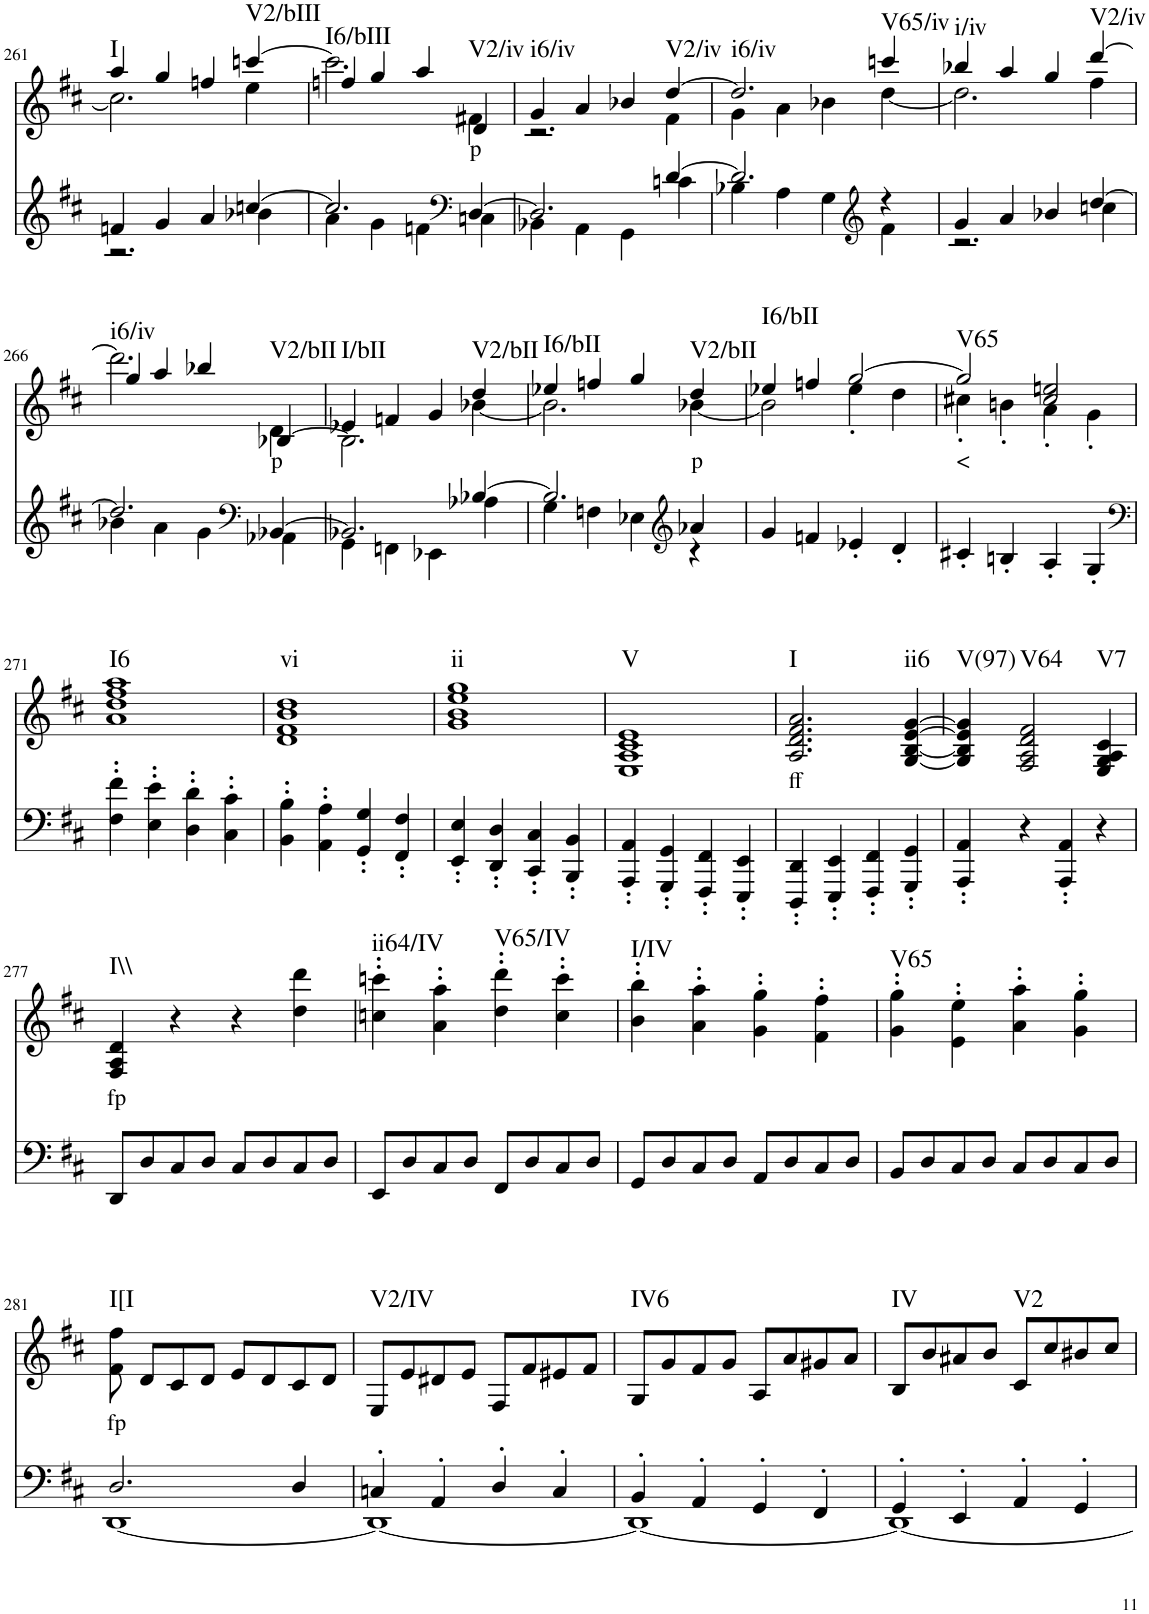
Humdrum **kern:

**kern	**kern	**text	**harte
*part2	*part1	*part1	*part1
*staff2	*staff1	*staff1	*
*I"piano	*I"piano	*	*
*I'Pno	*I'Pno	*	*
!!LO:PB:g=z
*clefG2	*clefG2	*	*
*k[f#c#]	*k[f#c#]	*	*
*M4/4	*M4/4	*	*
=261	=261	=261	=261
*^	*^	*	*
!	!	!	!	!	!LO:H:kt=I
4fn/	2.r	4aa/	2.cc\]	.	N
4g/	.	4gg/	.	.	.
4a/	.	4ffn/	.	.	.
!	!	!	!	!	!LO:H:kt=V2/bIII
[4ccn/	4b-X\	[4cccn/	4ee\	.	N
=262	=262	=262	=262	=262	=262
!	!	!	!	!	!LO:H:kt=I6/bIII
2.cc/]	4a\	4ffn/	2.ccc\]	.	N
.	4g\	4gg/	.	.	.
.	4fn\	4aa/	.	.	.
*clefF4	*	*	*	*	*
!	!	!	!	!LO:LY:b	!LO:H:kt=V2/iv
[4D/	4Cn\	4d/	4f#X\	p	N
=263	=263	=263	=263	=263	=263
!	!	!	!	!	!LO:H:kt=i6/iv
2.D/]	4BB-X\	4g/	2.r	.	N
.	4AA\	4a/	.	.	.
.	4GG\	4b-X/	.	.	.
!	!	!	!	!	!LO:H:kt=V2/iv
[4d/	4cn\	[4dd/	4f#\	.	N
=264	=264	=264	=264	=264	=264
!	!	!	!	!	!LO:H:kt=i6/iv
2.d/]	4B-X\	2.dd/]	4g\	.	N
.	4A\	.	4a\	.	.
.	4G\	.	4b-X\	.	.
*clefG2	*	*	*	*	*
!	!	!	!	!	!LO:H:kt=V65/iv
4r	4f#\	4cccn/	[4dd\	.	N
=265	=265	=265	=265	=265	=265
!	!	!	!	!	!LO:H:kt=i/iv
4g/	2.r	4bb-X/	2.dd\]	.	N
4a/	.	4aa/	.	.	.
4b-X/	.	4gg/	.	.	.
!	!	!	!	!	!LO:H:kt=V2/iv
[4dd/	4ccn\	[4ddd/	4ff#\	.	N
!!LO:LB:g=z	!!
=266	=266	=266	=266	=266	=266
!	!	!	!	!	!LO:H:kt=i6/iv
2.dd/]	4b-X\	4gg/	2.ddd\]	.	N
.	4a\	4aa/	.	.	.
.	4g\	4bb-X/	.	.	.
*clefF4	*	*	*	*	*
!	!	!	!	!LO:LY:b	!LO:H:kt=V2/bII
[4BB-X/	4AA-X\	[4B-X/	4d\	p	N
=267	=267	=267	=267	=267	=267
!	!	!	!	!	!LO:H:kt=I/bII
2.BB-X/]	4GG\	4e-X/	2.B-\]	.	N
.	4FFn\	4fn/	.	.	.
.	4EE-X\	4g/	.	.	.
!	!	!	!	!	!LO:H:kt=V2/bII
[4B-X/	4A-X\	4dd/	[4b-X\	.	N
=268	=268	=268	=268	=268	=268
!	!	!	!	!	!LO:H:kt=I6/bII
2.B-/]	4G\	4ee-X/	2.b-\]	.	N
.	4Fn\	4ffn/	.	.	.
.	4E-X\	4gg/	.	.	.
*clefG2	*	*	*	*	*
!	!	!	!	!LO:LY:b	!LO:H:kt=V2/bII
4a-X/	4r	4dd/	[4b-X\	p	N
=269	=269	=269	=269	=269	=269
!	!	!	!	!	!LO:H:kt=I6/bII
*v	*v	*	*	*	*
4g/	4ee-X/	2b-\]	.	N
4fn/	4ffn/	.	.	.
4e-X'/	[2gg/	4ee-'\	.	.
4d'/	.	4dd\	.	.
=270	=270	=270	=270	=270
!	!	!	!LO:LY:b	!LO:H:kt=V65
4c#X'/	2gg/]	4cc#X'\	<	N
4Bn'/	.	4bn'\	.	.
4A'/	2cc#/ 2een/	4a'\	.	.
4G'/	.	4g'\	.	.
*	*v	*v	*	*
!!LO:LB:g=z
=271	=271	=271	=271
*clefF4	*	*	*
*	*^	*	*
!	!	!	!	!LO:H:kt=I6
*	*v	*v	*	*
4F#\' 4f#\'	1a 1dd 1ff# 1aa	.	N
4E\' 4e\'	.	.	.
4D\' 4d\'	.	.	.
4C#\' 4c#\'	.	.	.
=272	=272	=272	=272
!	!	!	!LO:H:kt=vi
4BB\' 4B\'	1d 1f# 1b 1dd	.	N
4AA\' 4A\'	.	.	.
4GG/' 4G/'	.	.	.
4FF#/' 4F#/'	.	.	.
=273	=273	=273	=273
!	!	!	!LO:H:kt=ii
4EE/' 4E/'	1g 1b 1ee 1gg	.	N
4DD/' 4D/'	.	.	.
4CC#/' 4C#/'	.	.	.
4BBB/' 4BB/'	.	.	.
=274	=274	=274	=274
!	!	!	!LO:H:kt=V
4AAA/' 4AA/'	1E 1A 1c# 1e	.	N
4GGG/' 4GG/'	.	.	.
4FFF#/' 4FF#/'	.	.	.
4EEE/' 4EE/'	.	.	.
=275	=275	=275	=275
!	!	!LO:LY:b	!LO:H:kt=I
4DDD/' 4DD/'	2.A/ 2.d/ 2.f#/ 2.a/	ff	N
4EEE/' 4EE/'	.	.	.
4FFF#/' 4FF#/'	.	.	.
!	!	!	!LO:H:kt=ii6
4GGG/' 4GG/'	[4G/ [4B/ [4e/ [4g/	.	N
=276	=276	=276	=276
!	!	!	!LO:H:kt=V(97)
4AAA/' 4AA/'	4G/] 4B/] 4e/] 4g/]	.	N
!	!	!	!LO:H:kt=V64
4r	2F#/ 2A/ 2d/ 2f#/	.	N
4AAA/' 4AA/'	.	.	.
!	!	!	!LO:H:kt=V7
4r	4E/ 4G/ 4A/ 4c#/	.	N
!!LO:LB:g=z
=277	=277	=277	=277
!	!	!LO:LY:b	!LO:H:kt=I\\
8DD/L	4F#/ 4A/ 4d/	fp	N
8D/	.	.	.
8C#/	4r	.	.
8D/J	.	.	.
8C#/L	4r	.	.
8D/	.	.	.
8C#/	4dd\ 4ddd\	.	.
8D/J	.	.	.
=278	=278	=278	=278
!	!	!	!LO:H:kt=ii64/IV
8EE/L	4ccn\' 4cccn\'	.	N
8D/	.	.	.
8C#/	4a\' 4aa\'	.	.
8D/J	.	.	.
!	!	!	!LO:H:kt=V65/IV
8FF#/L	4dd\' 4ddd\'	.	N
8D/	.	.	.
8C#/	4cc\' 4ccc\'	.	.
8D/J	.	.	.
=279	=279	=279	=279
!	!	!	!LO:H:kt=I/IV
8GG/L	4b\' 4bb\'	.	N
8D/	.	.	.
8C#/	4a\' 4aa\'	.	.
8D/J	.	.	.
8AA/L	4g\' 4gg\'	.	.
8D/	.	.	.
8C#/	4f#\' 4ff#\'	.	.
8D/J	.	.	.
=280	=280	=280	=280
!	!	!	!LO:H:kt=V65
8BB/L	4g\' 4gg\'	.	N
8D/	.	.	.
8C#/	4e\' 4ee\'	.	.
8D/J	.	.	.
8C#/L	4a\' 4aa\'	.	.
8D/	.	.	.
8C#/	4g\' 4gg\'	.	.
8D/J	.	.	.
!!LO:LB:g=z
=281	=281	=281	=281
*^	*	*	*
!	!	!	!LO:LY:b	!LO:H:kt=I[I
2.D/	[1DD	8f#\ 8ff#\	fp	N
.	.	8d/L	.	.
.	.	8c#/	.	.
.	.	8d/J	.	.
.	.	8e/L	.	.
.	.	8d/	.	.
4D/	.	8c#/	.	.
.	.	8d/J	.	.
=282	=282	=282	=282	=282
!	!	!	!	!LO:H:kt=V2/IV
4Cn'/	1DD_	8E/L	.	N
.	.	8e/	.	.
4AA'/	.	8d#X/	.	.
.	.	8e/J	.	.
4D'/	.	8F#/L	.	.
.	.	8f#/	.	.
4C'/	.	8e#X/	.	.
.	.	8f#/J	.	.
=283	=283	=283	=283	=283
!	!	!	!	!LO:H:kt=IV6
4BB'/	1DD_	8G/L	.	N
.	.	8g/	.	.
4AA'/	.	8f#/	.	.
.	.	8g/J	.	.
4GG'/	.	8A/L	.	.
.	.	8a/	.	.
4FF#'/	.	8g#X/	.	.
.	.	8a/J	.	.
=284	=284	=284	=284	=284
!	!	!	!	!LO:H:kt=IV
4GG'/	1DD_	8B/L	.	N
.	.	8b/	.	.
4EE'/	.	8a#X/	.	.
.	.	8b/J	.	.
!	!	!	!	!LO:H:kt=V2
4AA'/	.	8c#/L	.	N
.	.	8cc#/	.	.
4GG'/	.	8b#X/	.	.
.	.	8cc#/J	.	.
*v	*v	*	*	*
=	=	=	=
*-	*-	*-	*-
